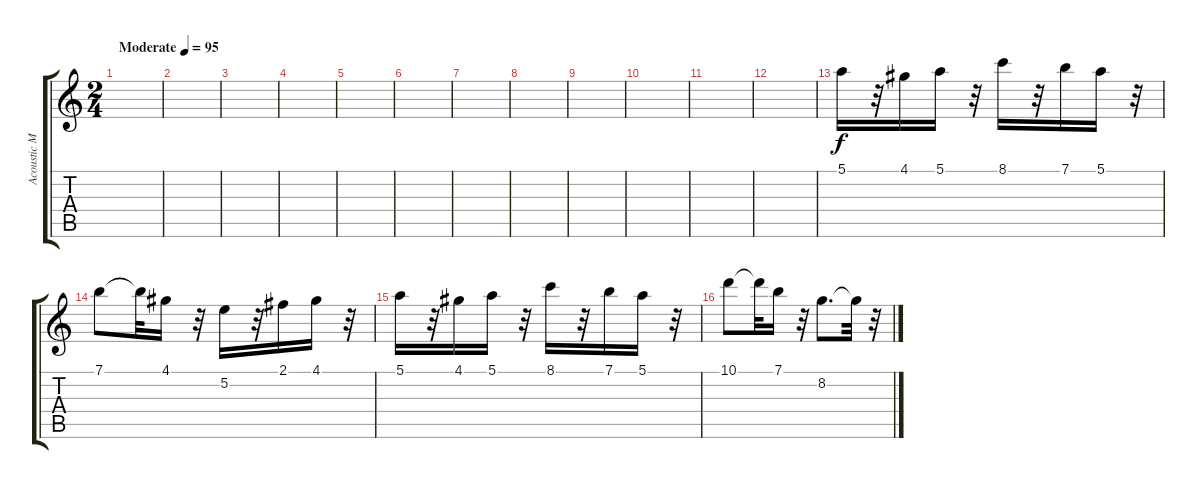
\track ("Acoustic MIDI 1" "Acoustic M") {instrument acousticguitarnylon}
\staff {score tabs}
\tuning (E4 B3 G3 E3 B2 E2) {hide}
\ts (2 4)
\tempo (95 "Moderate")
\clef g2
\ks c
|
|
|
|
|
|
|
|
|
|
|
|
5.1.16 r.32 4.1.16 5.1.16 r.32 8.1.16 r.32 7.1.16 5.1.16 r.32 |
7.1.8 7.1{t}.32 4.1.16 r.32 5.2.16 r.32 2.1.16 4.1.16 r.32 |
5.1.16 r.32 4.1.16 5.1.16 r.32 8.1.16 r.32 7.1.16 5.1.16 r.32 |
10.1.8 10.1{t}.32 7.1.16 r.32 8.2.8{d} 8.2{t}.32 r.32
